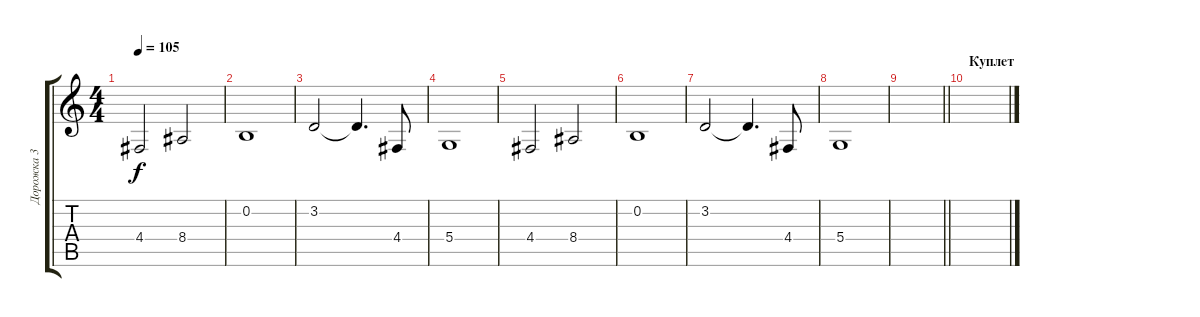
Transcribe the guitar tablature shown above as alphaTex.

\track ("Дорожка 3" "Дорожка 3") {instrument lead2sawtooth}
\staff {score tabs}
\tuning (E4 B3 G3 D3 A2 E2) {hide}
\ts (4 4)
\tempo 105
\clef g2
\ks c
4.4.2{dy f} 8.4.2 |
0.2.1 |
3.2.2 3.2{t}.4{d} 4.4.8 |
5.4.1 |
4.4.2 8.4.2 |
0.2.1 |
3.2.2 3.2{t}.4{d} 4.4.8 |
5.4.1 |
\barLineRight lightlight
|
\section ("" "Куплет")
